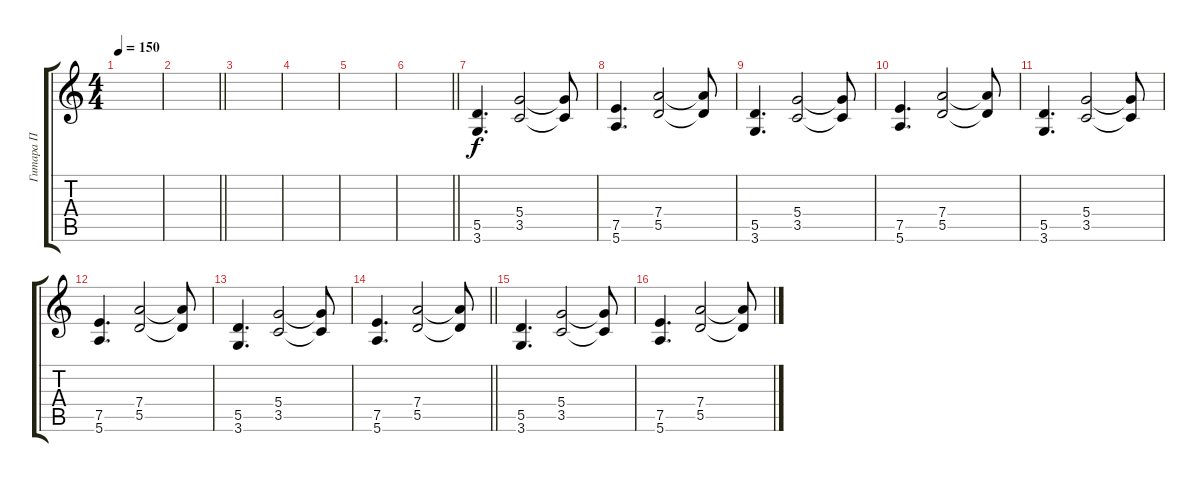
\track ("Гитара П" "Гитара П") {instrument overdrivenguitar}
\staff {score tabs}
\tuning (E4 B3 G3 D3 A2 E2) {hide}
\ts (4 4)
\tempo 150
\clef g2
\ks c
|
\barLineRight lightlight
|
|
|
|
\barLineRight lightlight
|
\section ("" " ")
(5.5 3.6).4{d volume 13} (5.4 3.5).2 (5.4{t} 3.5{t}).8 |
(7.5 5.6).4{d} (7.4 5.5).2 (7.4{t} 5.5{t}).8 |
(5.5 3.6).4{d} (5.4 3.5).2 (5.4{t} 3.5{t}).8 |
(7.5 5.6).4{d} (7.4 5.5).2 (7.4{t} 5.5{t}).8 |
(5.5 3.6).4{d} (5.4 3.5).2 (5.4{t} 3.5{t}).8 |
(7.5 5.6).4{d} (7.4 5.5).2 (7.4{t} 5.5{t}).8 |
(5.5 3.6).4{d} (5.4 3.5).2 (5.4{t} 3.5{t}).8 |
\barLineRight lightlight
(7.5 5.6).4{d} (7.4 5.5).2 (7.4{t} 5.5{t}).8 |
\section ("" " ")
(5.5 3.6).4{d} (5.4 3.5).2 (5.4{t} 3.5{t}).8 |
(7.5 5.6).4{d} (7.4 5.5).2 (7.4{t} 5.5{t}).8
